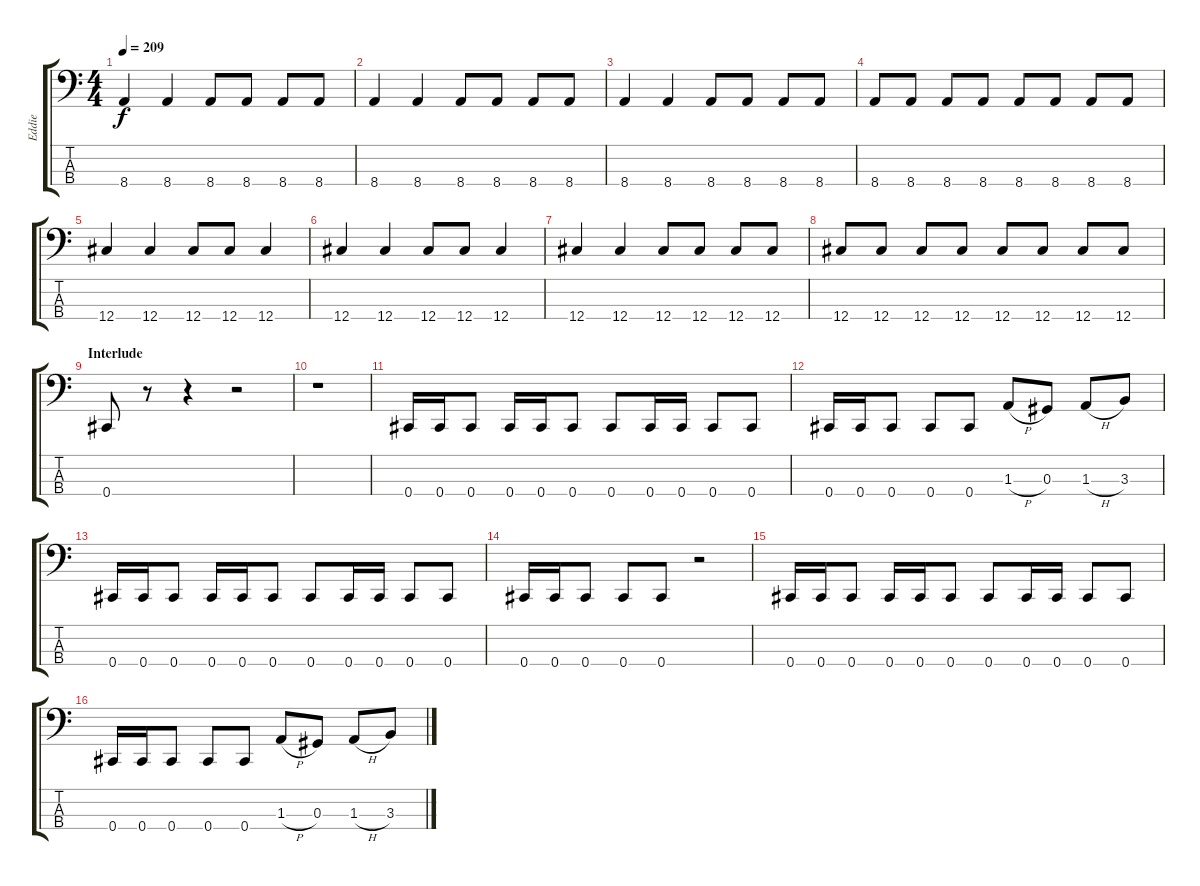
\track ("Eddie" "Eddie") {instrument electricbasspick}
\staff {score tabs}
\tuning (Gb2 Db2 Ab1 Db1) {hide}
\ts (4 4)
\tempo 209
\clef f4
\ks c
8.4.4{dy f} 8.4.4 8.4.8 8.4.8 8.4.8 8.4.8 |
8.4.4 8.4.4 8.4.8 8.4.8 8.4.8 8.4.8 |
8.4.4 8.4.4 8.4.8 8.4.8 8.4.8 8.4.8 |
8.4.8 8.4.8 8.4.8 8.4.8 8.4.8 8.4.8 8.4.8 8.4.8 |
12.4.4 12.4.4 12.4.8 12.4.8 12.4.4 |
12.4.4 12.4.4 12.4.8 12.4.8 12.4.4 |
12.4.4 12.4.4 12.4.8 12.4.8 12.4.8 12.4.8 |
12.4.8 12.4.8 12.4.8 12.4.8 12.4.8 12.4.8 12.4.8 12.4.8 |
\section ("" "Interlude")
0.4.8 r.8 r.4 r.2 |
r.1 |
0.4.16 0.4.16 0.4.8 0.4.16 0.4.16 0.4.8 0.4.8 0.4.16 0.4.16 0.4.8 0.4.8 |
0.4.16 0.4.16 0.4.8 0.4.8 0.4.8 1.3{h}.8 0.3.8 1.3{h}.8 3.3.8 |
0.4.16 0.4.16 0.4.8 0.4.16 0.4.16 0.4.8 0.4.8 0.4.16 0.4.16 0.4.8 0.4.8 |
0.4.16 0.4.16 0.4.8 0.4.8 0.4.8 r.2 |
0.4.16 0.4.16 0.4.8 0.4.16 0.4.16 0.4.8 0.4.8 0.4.16 0.4.16 0.4.8 0.4.8 |
0.4.16 0.4.16 0.4.8 0.4.8 0.4.8 1.3{h}.8 0.3.8 1.3{h}.8 3.3.8
